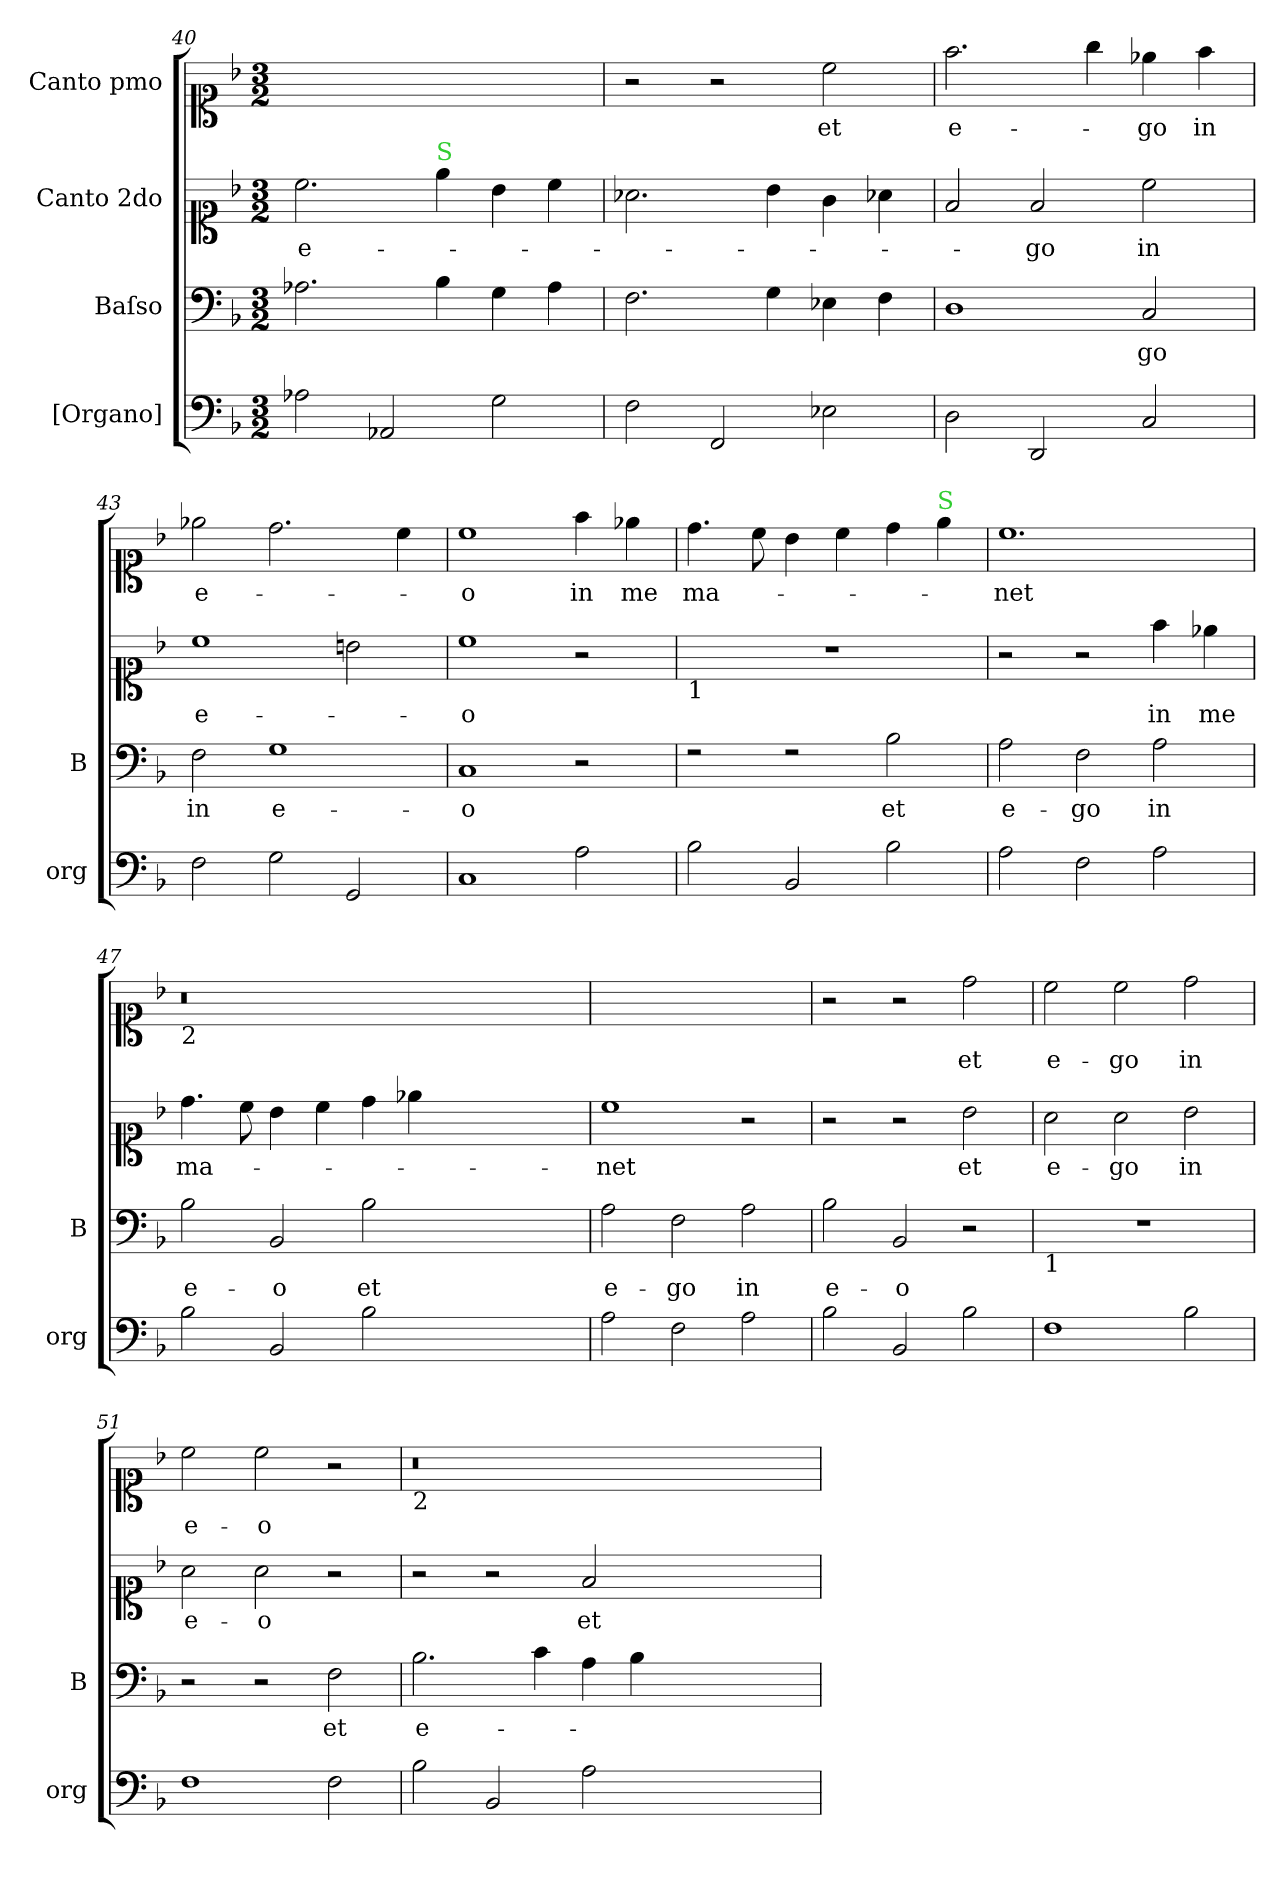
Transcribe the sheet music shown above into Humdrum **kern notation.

**kern	**kern	**text	**kern	**text	**kern	**text
*part4	*part3	*part3	*part2	*part2	*part1	*part1
*staff4	*staff3	*staff3	*staff2	*staff2	*staff1	*staff1
*I"[Organo]	*I"Baſso	*	*I"Canto 2do	*	*I"Canto pmo	*
*I'org	*I'B	*	*	*	*	*
*clefF4	*clefF4	*	*clefC1	*	*clefC1	*
*k[b-]	*k[b-]	*	*k[b-]	*	*k[b-]	*
*F:	*F:	*	*F:	*	*F:	*
*M3/2	*M3/2	*	*M3/2	*	*M3/2	*
=40	=40	=40	=40	=40	=40	=40
2A-X\	2.A-X\	.	2.cc\	e-	1.ryy	.
2AA-X/	.	.	.	.	.	.
!	!	!	!LO:TX:a:color=limegreen:t=S	!	!	!
.	4B-\	.	4ee\	.	.	.
2G\	4G\	.	4b-\	.	.	.
.	4A-\	.	4cc\	.	.	.
=41	=41	=41	=41	=41	=41	=41
2F\	2.F\	.	2.a-X\	.	2r	.
2FF/	.	.	.	.	2r	.
.	4G\	.	4b-\	.	.	.
2E-X\	4E-X\	.	4g\	.	2cc\	et
.	4F\	.	4a-X\	.	.	.
=42	=42	=42	=42	=42	=42	=42
2D\	1D\	.	2f/	.	2.ff\	e-
2DD/	.	.	2f/	-go	.	.
.	.	.	.	.	4gg\	.
2C/	2C/	-go	2cc\	in	4ee-X\	-go
.	.	.	.	.	4ff\	in
=43	=43	=43	=43	=43	=43	=43
2F\	2F\	in	1cc\	e-	2ee-X\	e-
2G\	1G\	e-	.	.	2.dd\	.
2GG/	.	.	2bn\	.	.	.
.	.	.	.	.	4cc\	.
=44	=44	=44	=44	=44	=44	=44
1C/	1C/	-o	1cc\	-o	1cc\	-o
2A\	2r	.	2r	.	4ff\	in
.	.	.	.	.	4ee-X\	me
=45	=45	=45	=45	=45	=45	=45
!	!	!	!LO:TX:b:t=1	!	!	!
2B-\	2rF	.	1.r	.	4.dd\	ma-
.	.	.	.	.	8cc\	.
2BB-/	2rF	.	.	.	4b-\	.
.	.	.	.	.	4cc\	.
2B-\	2B-\	et	.	.	4dd\	.
!	!	!	!	!	!LO:TX:a:color=limegreen:t=S	!
.	.	.	.	.	4ee\	.
=46	=46	=46	=46	=46	=46	=46
2A\	2A\	e-	2r	.	1.cc\	-net
2F\	2F\	-go	2r	.	.	.
2A\	2A\	in	4ff\	in	.	.
.	.	.	4ee-X\	me	.	.
=47	=47	=47	=47	=47	=47	=47
!	!	!	!	!	!LO:TX:b:t=2	!
!	!	!	!	!	!LO:N:vis=0	!
2B-\	2B-\	e-	4.dd\	ma-	0.r	.
.	.	.	8cc\	.	.	.
2BB-/	2BB-/	-o	4b-\	.	.	.
.	.	.	4cc\	.	.	.
2B-\	2B-\	et	4dd\	.	.	.
.	.	.	4ee-X\	.	.	.
1.ryy	1.ryy	.	1.ryy	.	.	.
=48	=48	=48	=48	=48	=48	=48
2A\	2A\	e-	1cc\	-net	1.ryy	.
2F\	2F\	-go	.	.	.	.
2A\	2A\	in	2r	.	.	.
=49	=49	=49	=49	=49	=49	=49
2B-\	2B-\	e-	2r	.	2r	.
2BB-/	2BB-/	-o	2r	.	2r	.
2B-\	2r	.	2b-\	et	2dd\	et
=50	=50	=50	=50	=50	=50	=50
!	!LO:TX:b:t=1	!	!	!	!	!
1F\	1.r	.	2a\	e-	2cc\	e-
.	.	.	2a\	-go	2cc\	-go
2B-\	.	.	2b-\	in	2dd\	in
=51	=51	=51	=51	=51	=51	=51
1F\	2r	.	2a\	e-	2cc\	e-
.	2r	.	2a\	-o	2cc\	-o
2F\	2F\	et	2r	.	2r	.
=52	=52	=52	=52	=52	=52	=52
!	!	!	!	!	!LO:TX:b:t=2	!
!	!	!	!	!	!LO:N:vis=0	!
2B-\	2.B-\	e-	2r	.	0.r	.
2BB-/	.	.	2r	.	.	.
.	4c\	.	.	.	.	.
2A\	4A\	.	2f/	et	.	.
.	4B-\	.	.	.	.	.
1.ryy	1.ryy	.	1.ryy	.	.	.
=	=	=	=	=	=	=
*-	*-	*-	*-	*-	*-	*-
